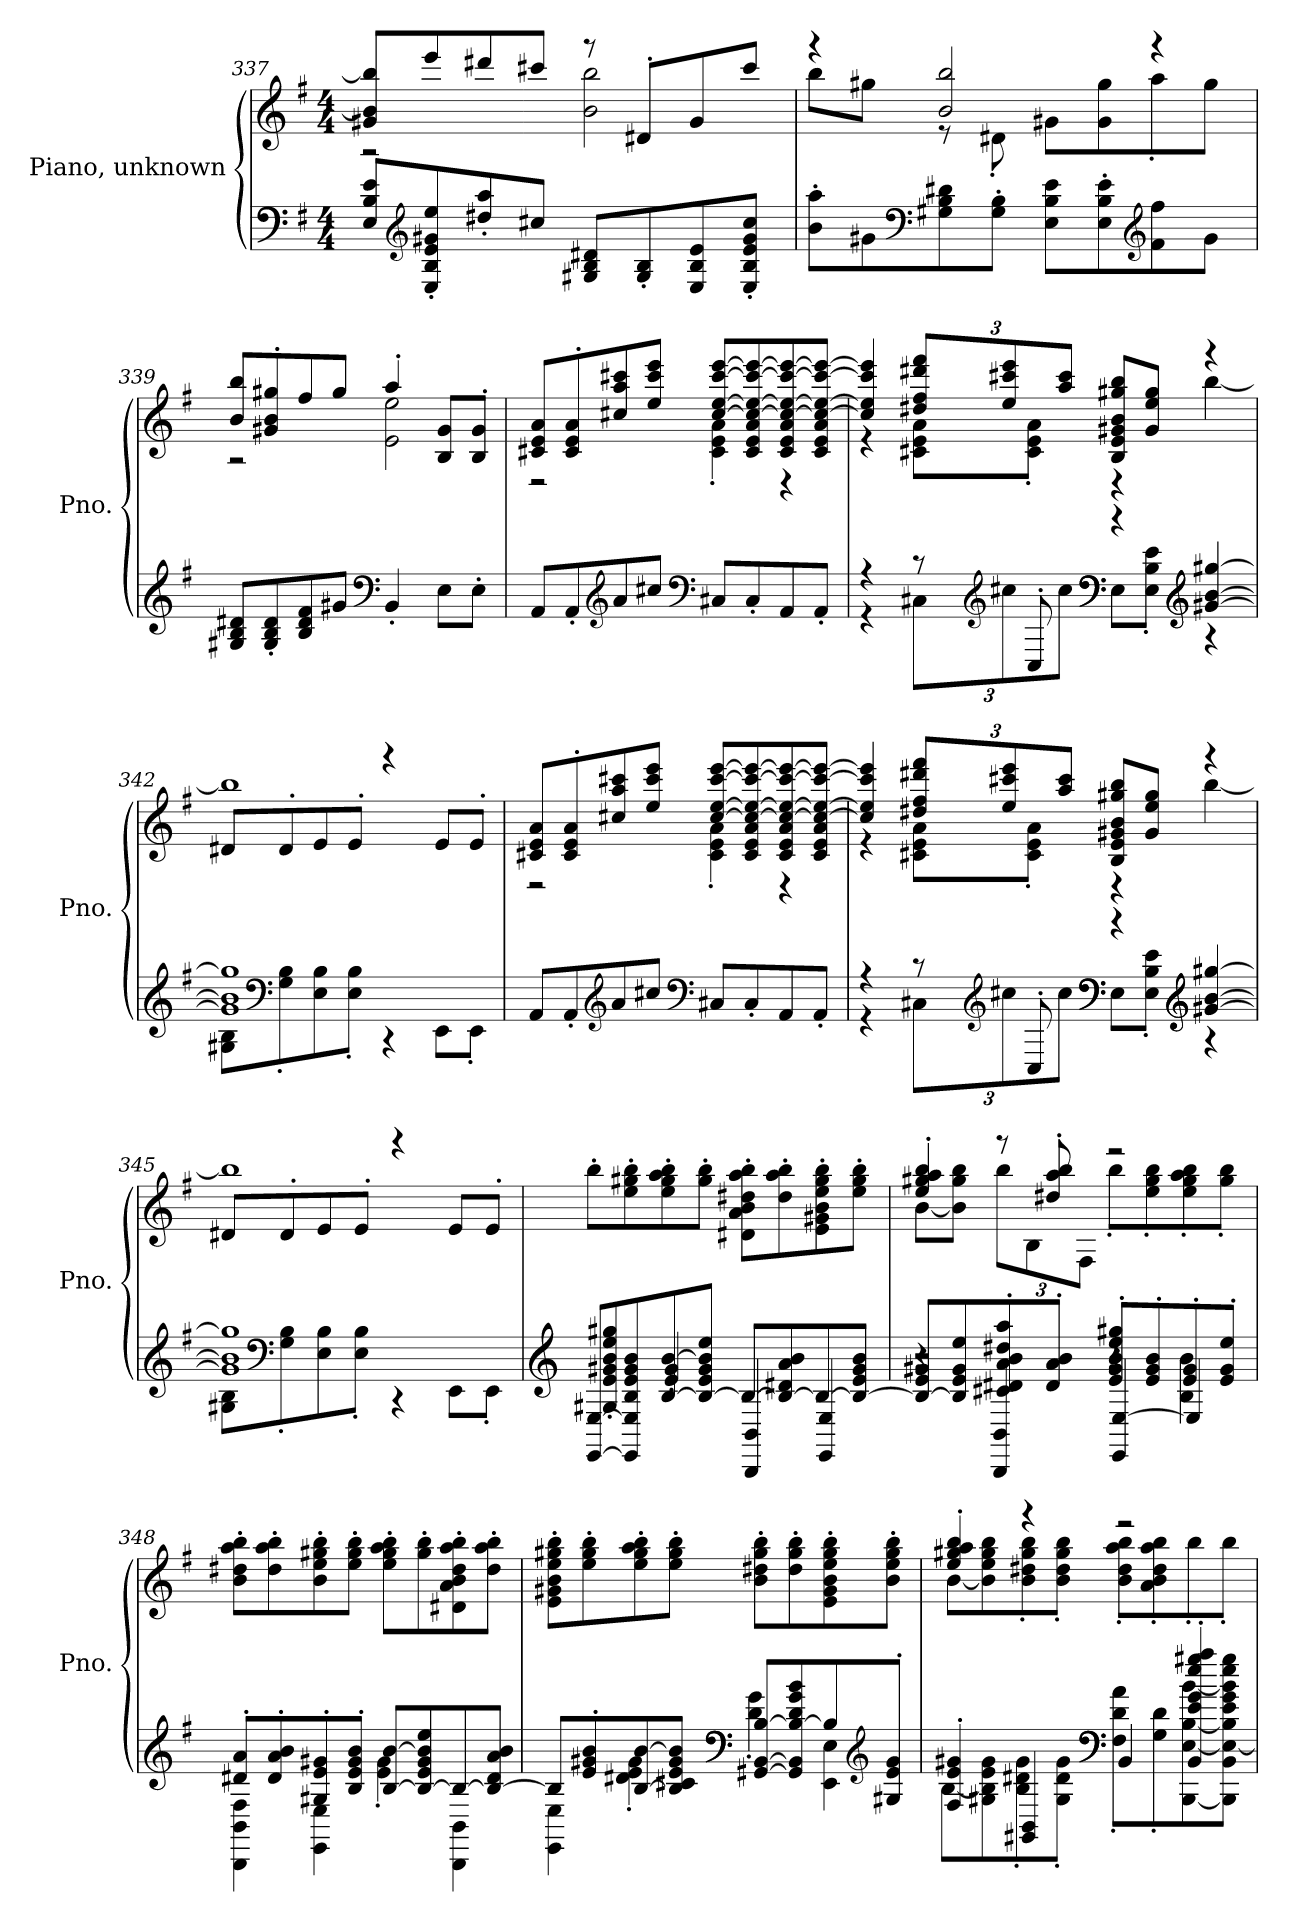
**kern	**kern
*part1	*part1
*staff2	*staff1
*I"Piano, unknown	*
*I'Pno.	*
!!LO:LB:g=z
*clefF4	*clefG2
*k[f#]	*k[f#]
*M4/4	*M4/4
=337	=337
*	*^
8E/ 8B/ 8e/L	8g#X/ 8b/] 8bb/]L	2r
*clefG2	*	*
8E/' 8B/' 8e/' 8g#X/' 8ee/'	8eee/	.
8dd#X/' 8aa/'	8ddd#X/	.
8cc#X/J	8ccc#X/J	.
8G#X/ 8B/ 8d#X/L	8r	2b\ 2bb\
8G#/' 8B/'	8d#X'/L	.
8E/ 8B/ 8e/	8g#/	.
8E/' 8B/' 8e/' 8g#/' 8cc#/'J	8ccc#/J	.
=338	=338	=338
8b\' 8aa\'L	4r	8bb\L
8g#X\	.	8gg#X\J
*clefF4	*	*
8G#X\ 8B\ 8d#X\	2b/ 2bb/	8r
8G#\' 8B\'J	.	8d#X'\
8E\ 8B\ 8e\L	.	8g#X\L
8E\' 8B\' 8e\'	.	8g#\ 8gg#\
*clefG2	*	*
8f#\ 8ff#\	4r	8aa'\
8g#\J	.	8gg#\J
!!LO:LB:g=z	!!
=339	=339	=339
8G#X/ 8B/ 8d#X/L	8b/ 8bb/L	2r
8G#/' 8B/' 8d#/'	8g#X/' 8b/' 8gg#X/'	.
8B/ 8d#/ 8f#/	8ff#/	.
8g#X/J	8gg#/J	.
*clefF4	*	*
4BB'/	4aa'/	2e\ 2ee\
8E\L	8B/ 8g#/L	.
8E'\J	8B/' 8g#/'J	.
=340	=340	=340
8AA/L	8c#X/ 8e/ 8a/L	2r
8AA'/	8c#/' 8e/' 8a/'	.
*clefG2	*	*
8a/	8cc#X/ 8aa/ 8ccc#X/	.
8cc#X/J	8ee/ 8ccc#/ 8eee/J	.
*clefF4	*	*
8C#X/L	[8cc#/ [8ee/ [8ccc#/ [8eee/L	4c#\' 4e\' 4a\'
8C#'/	8c#/ 8e/ 8a/ 8cc#/_ 8ee/_ 8ccc#/_ 8eee/_	.
8AA/	8c#/ 8e/ 8a/ 8cc#/_ 8ee/_ 8ccc#/_ 8eee/_	4r
8AA'/J	8c#/ 8e/ 8a/ 8cc#/_ 8ee/_ 8ccc#/_ 8eee/_J	.
!!LO:LB:g=z	!!
=341	=341	=341
*^	*	*
4r	4r	4cc#/] 4ee/] 4ccc#/] 4eee/]	4r
*	*Xbrackettup	*Xbrackettup	*
8r	12C#X\L	12dd#X/ 12ff#/ 12ddd#X/ 12fff#/L	8c#X\ 8e\ 8a\L
*clefG2	*	*	*
.	12cc#X\	12ee/ 12ccc#X/ 12eee/	.
8C#'/	.	.	8c#\' 8e\' 8a\'J
.	12cc#\J	12aa/ 12ccc#/J	.
*clefF4	*	*	*
4r	8E\L	8B/ 8e/ 8g#X/ 8b/ 8gg#X/ 8bb/L	4r
.	8E\' 8B\' 8e\'J	8g#/ 8ee/ 8gg#/J	.
*clefG2	*	*	*
[4g#X/ [4b/ [4gg#X/	4r	4r	[4bb\
=342	=342	=342	=342
1g#] 1b] 1gg#]	8G#X\ 8B\L	8d#X/L	1bb]
*clefF4	*	*	*
.	8G#\' 8B\'	8d#'/	.
.	8E\ 8B\	8e/	.
.	8E\' 8B\'J	8e'/J	.
.	4r	4r	.
.	8EE\L	8e/L	.
.	8EE'\J	8e'/J	.
*v	*v	*	*
=343	=343	=343
8AA/L	8c#X/ 8e/ 8a/L	2r
8AA'/	8c#/' 8e/' 8a/'	.
*clefG2	*	*
8a/	8cc#X/ 8aa/ 8ccc#X/	.
8cc#X/J	8ee/ 8ccc#/ 8eee/J	.
*clefF4	*	*
8C#X/L	[8cc#/ [8ee/ [8ccc#/ [8eee/L	4c#\' 4e\' 4a\'
8C#'/	8c#/ 8e/ 8a/ 8cc#/_ 8ee/_ 8ccc#/_ 8eee/_	.
8AA/	8c#/ 8e/ 8a/ 8cc#/_ 8ee/_ 8ccc#/_ 8eee/_	4r
8AA'/J	8c#/ 8e/ 8a/ 8cc#/_ 8ee/_ 8ccc#/_ 8eee/_J	.
!!LO:PB:g=z	!!
=344	=344	=344
*^	*	*
4r	4r	4cc#/] 4ee/] 4ccc#/] 4eee/]	4r
8r	12C#X\L	12dd#X/ 12ff#/ 12ddd#X/ 12fff#/L	8c#X\ 8e\ 8a\L
*clefG2	*	*	*
.	12cc#X\	12ee/ 12ccc#X/ 12eee/	.
8C#'/	.	.	8c#\' 8e\' 8a\'J
.	12cc#\J	12aa/ 12ccc#/J	.
*clefF4	*	*	*
4r	8E\L	8B/ 8e/ 8g#X/ 8b/ 8gg#X/ 8bb/L	4r
.	8E\' 8B\' 8e\'J	8g#/ 8ee/ 8gg#/J	.
*clefG2	*	*	*
[4g#X/ [4b/ [4gg#X/	4r	4r	[4bb\
=345	=345	=345	=345
1g#] 1b] 1gg#]	8G#X\ 8B\L	8d#X/L	1bb]
*clefF4	*	*	*
.	8G#\' 8B\'	8d#'/	.
.	8E\ 8B\	8e/	.
.	8E\' 8B\'J	8e'/J	.
.	4r	4r	.
.	8EE\L	8e/L	.
.	8EE'\J	8e'/J	.
*	*	*v	*v
=346	=346	=346
*clefG2	*	*
[8EE/ [8E/L	4G#X/' 4e/' 4g#X/' 4b/' 4ee/' 4gg#X/'	8bb'\L
8EE/] 8E/] 8B/ 8e/ 8g#/ 8b/	.	8ee\' 8gg#X\' 8bb\'
[8B/ [8b/	4e/' 4g#/'	8ee\' 8gg#\' 8aa\' 8bb\'
8B/_ 8e/ 8g#/ 8b/] 8ee/J	.	8gg#\' 8bb\'J
8B/L_	4BBB/ 4BB/	8d#X\' 8a\' 8b\' 8dd#X\' 8aa\' 8bb\'L
8B/_ 8d#X/ 8a/ 8b/	.	8dd#\' 8aa\' 8bb\'
8B/_	4EE/ 4E/	8e\' 8g#X\' 8b\' 8ee\' 8gg#\' 8bb\'
8B/_ 8e/ 8g#/ 8b/J	.	8ee\' 8gg#\' 8bb\'J
!!LO:LB:g=z
=347	=347	=347
*	*^	*^
8B/_ 8e/ 8g#X/L	2r	4r	4ee/' 4gg#X/' 4aa/' 4bb/'	[8b\L
8B/] 8e/ 8g#/ 8ee/	.	.	.	8b\] 8gg#\ 8bb\J
8c#X/' 8d#X/' 8a/' 8b/' 8dd#X/' 8aa/'	.	4BBB/ 4BB/	8r	12bb\L
.	.	.	.	12B\
8d#/' 8a/' 8b/'J	.	.	8dd#X/' 8aa/' 8bb/'	.
.	.	.	.	12F#\J
8e/' 8g#/' 8b/' 8ee/' 8gg#X/'L	4r	4EE/ [4E/	2r	8bb'\L
8e/' 8g#/' 8b/'	.	.	.	8ee\' 8gg#\' 8bb\'
8e/' 8g#/'	4B\ 4b\	4E/]	.	8ee\' 8gg#\' 8aa\' 8bb\'
8e/' 8g#/' 8ee/'J	.	.	.	8gg#\' 8bb\'J
*	*v	*v	*	*
*	*	*v	*v
=348	=348	=348
8d#X/' 8a/'L	4BBB\ 4BB\ 4F#\	8b\' 8dd#X\' 8aa\' 8bb\'L
8d#/' 8a/' 8b/'	.	8dd#\' 8aa\' 8bb\'
8G#X/' 8e/' 8g#X/'	4EE\ 4E\	8b\' 8ee\' 8gg#X\' 8bb\'
8B/' 8e/' 8g#/' 8b/'J	.	8ee\' 8gg#\' 8bb\'J
[8B/ [8b/L	4e\' 4g#\'	8ee\' 8gg#\' 8aa\' 8bb\'L
8B/_ 8e/ 8g#/ 8b/] 8ee/	.	8gg#\' 8bb\'
8B/_	4BBB\ 4BB\	8d#X\' 8a\' 8b\' 8dd#\' 8aa\' 8bb\'
8B/_ 8d#/ 8a/ 8b/J	.	8dd#\' 8aa\' 8bb\'J
!!LO:LB:g=z
=349	=349	=349
8B/L]	4EE\ 4E\	8e\' 8g#X\' 8b\' 8ee\' 8gg#X\' 8bb\'L
8e/' 8g#X/' 8b/'	.	8ee\' 8gg#\' 8bb\'
[8B/ [8b/	4d#X\' 4e\' 4g#\'	8ee\' 8gg#\' 8aa\' 8bb\'
8B/] 8c#X/ 8e/ 8g#/ 8b/]J	.	8ee\' 8gg#\' 8bb\'J
*clefF4	*	*
[8GG#X/ [8BB/ [8B/L	4d#\' 4g#\'	8b\' 8dd#X\' 8gg#\' 8bb\'L
8GG#/] 8BB/] 8B/_ 8d#/ 8g#/ 8b/	.	8dd#\' 8gg#\' 8bb\'
8B/]	4EE\ 4E\	8e\' 8g#\' 8b\' 8ee\' 8gg#\' 8bb\'
*clefG2	*	*
8G#X/' 8e/' 8g#/'J	.	8b\' 8ee\' 8gg#\' 8bb\'J
=350	=350	=350
*	*	*^
4F#/' 4e/' 4g#X/'	[8B\L	4ee/' 4gg#X/' 4aa/' 4bb/'	[8b\L
.	8G#X\ 8B\] 8e\ 8g#\	.	8b\] 8ee\ 8gg#\ 8bb\
4GG#X/ 4BB/	8B\' 8d#X\' 8g#\'	4r	8b\' 8dd#X\' 8gg#\' 8bb\'
.	8G#\' 8d#\' 8g#\'J	.	8b\' 8dd#\' 8gg#\' 8bb\'J
*clefF4	*	*	*
4BB/	8F#\' 8d#\' 8a\'L	2r	8b\' 8dd#\' 8aa\' 8bb\'L
.	8G#\' 8d#\'	.	8a\' 8b\' 8dd#\' 8aa\' 8bb\'
4BB/' 4e/' 4g#/' 4ee/' 4gg#X/' 4aa/'	[8BBB\ [8E\ [8B\ [8b\	.	8bb'\
.	8BBB\] 8BB\ 8E\_ 8B\] 8e\ 8g#\ 8b\] 8ee\ 8gg#\J	.	8bb'\J
*v	*v	*	*
*	*v	*v
=	=
*-	*-
